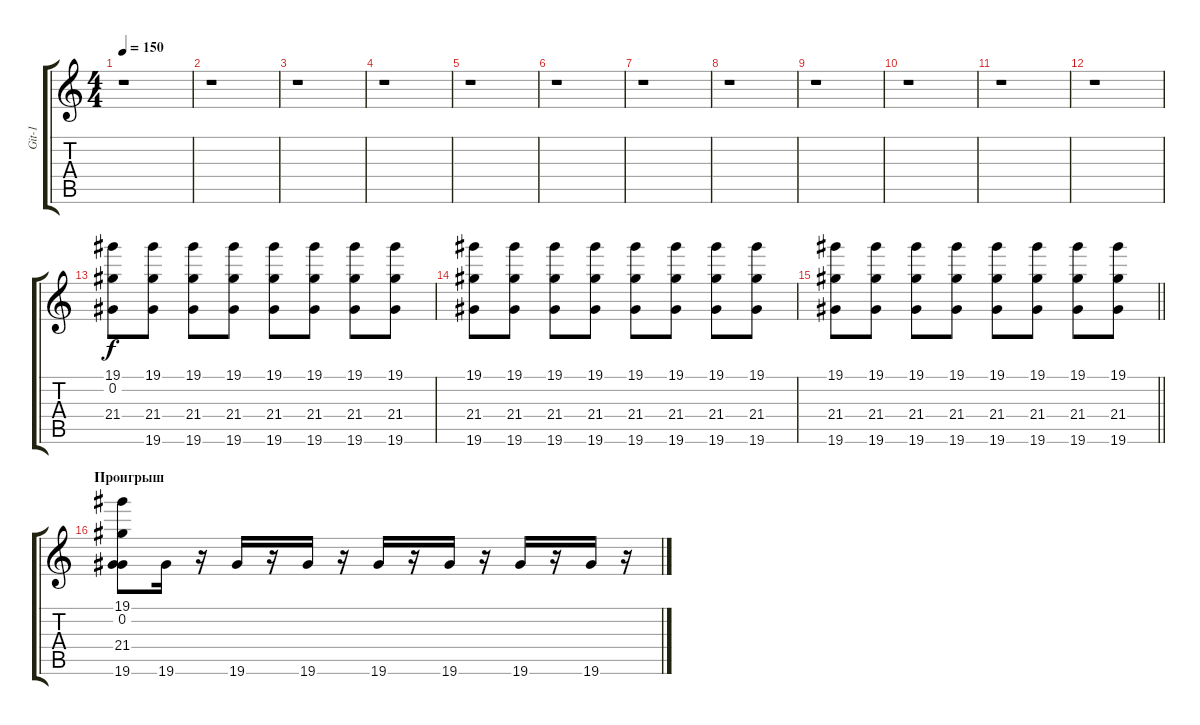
\track ("Git-1" "Git-1") {instrument overdrivenguitar}
\staff {score tabs}
\tuning (Db4 Ab3 E3 B2 Gb2 Db2) {hide}
\ts (4 4)
\tempo 150
\clef g2
\ks c
r.1{dy f} |
r.1 |
r.1 |
r.1 |
r.1 |
r.1 |
r.1 |
r.1 |
r.1 |
r.1 |
r.1 |
r.1 |
(19.1 0.2 21.4).8 (19.1 21.4 19.6).8 (19.1 21.4 19.6).8 (19.1 21.4 19.6).8 (19.1 21.4 19.6).8 (19.1 21.4 19.6).8 (19.1 21.4 19.6).8 (19.1 21.4 19.6).8 |
(19.1 21.4 19.6).8 (19.1 21.4 19.6).8 (19.1 21.4 19.6).8 (19.1 21.4 19.6).8 (19.1 21.4 19.6).8 (19.1 21.4 19.6).8 (19.1 21.4 19.6).8 (19.1 21.4 19.6).8 |
\barLineRight lightlight
(19.1 21.4 19.6).8 (19.1 21.4 19.6).8 (19.1 21.4 19.6).8 (19.1 21.4 19.6).8 (19.1 21.4 19.6).8 (19.1 21.4 19.6).8 (19.1 21.4 19.6).8 (19.1 21.4 19.6).8 |
\section ("" "Проигрыш")
(19.1 0.2 21.4 19.6).8 19.6.16 r.16 19.6.16 r.16 19.6.16 r.16 19.6.16 r.16 19.6.16 r.16 19.6.16 r.16 19.6.16 r.16
